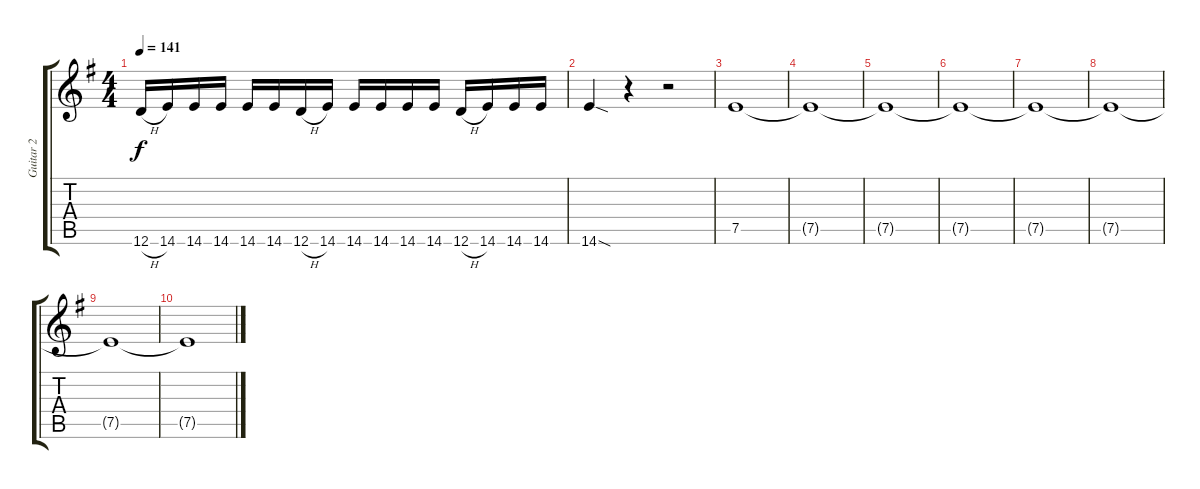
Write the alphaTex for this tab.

\track ("Guitar 2" "Guitar 2") {instrument distortionguitar}
\staff {score tabs}
\tuning (E4 B3 G3 D3 A2 D2) {hide}
\ts (4 4)
\tempo 141
\clef g2
\ks eminor
12.6{h}.16{dy f} 14.6.16 14.6.16 14.6.16 14.6.16 14.6.16 12.6{h}.16 14.6.16 14.6.16 14.6.16 14.6.16 14.6.16 12.6{h}.16 14.6.16 14.6.16 14.6.16 |
14.6{sod}.4 r.4 r.2{instrument lead2sawtooth} |
7.5.1 |
7.5{t}.1 |
7.5{t}.1 |
7.5{t}.1 |
7.5{t}.1 |
7.5{t}.1 |
7.5{t}.1 |
7.5{t}.1
